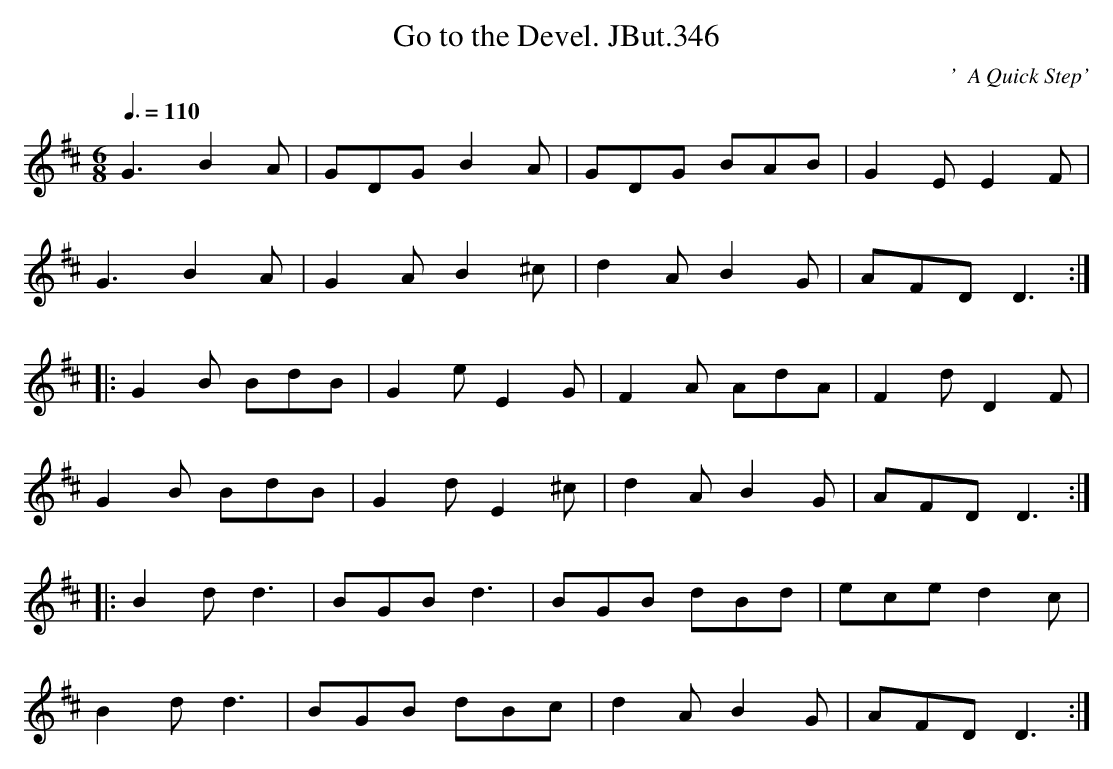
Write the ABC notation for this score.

X:1
T:Go to the Devel. JBut.346
C:'  A Quick Step'
Q:3/8=110
M:6/8
L:1/8
K:D
G3 B2 A|GDG B2 A|GDG BAB|G2 E E2 F|
G3 B2 A|G2 A B2 ^c|d2 A B2 G|AFD D3:|
|:G2 B BdB|G2 e E2 G|F2 A AdA|F2 d D2 F|
G2 B BdB|G2 d E2 ^c|d2 A B2 G|AFD D3:|
|:B2 d d3|BGB d3|BGB dBd|ece d2 c|
B2 d d3|BGB dBc|d2A B2 G|AFD D3:|
